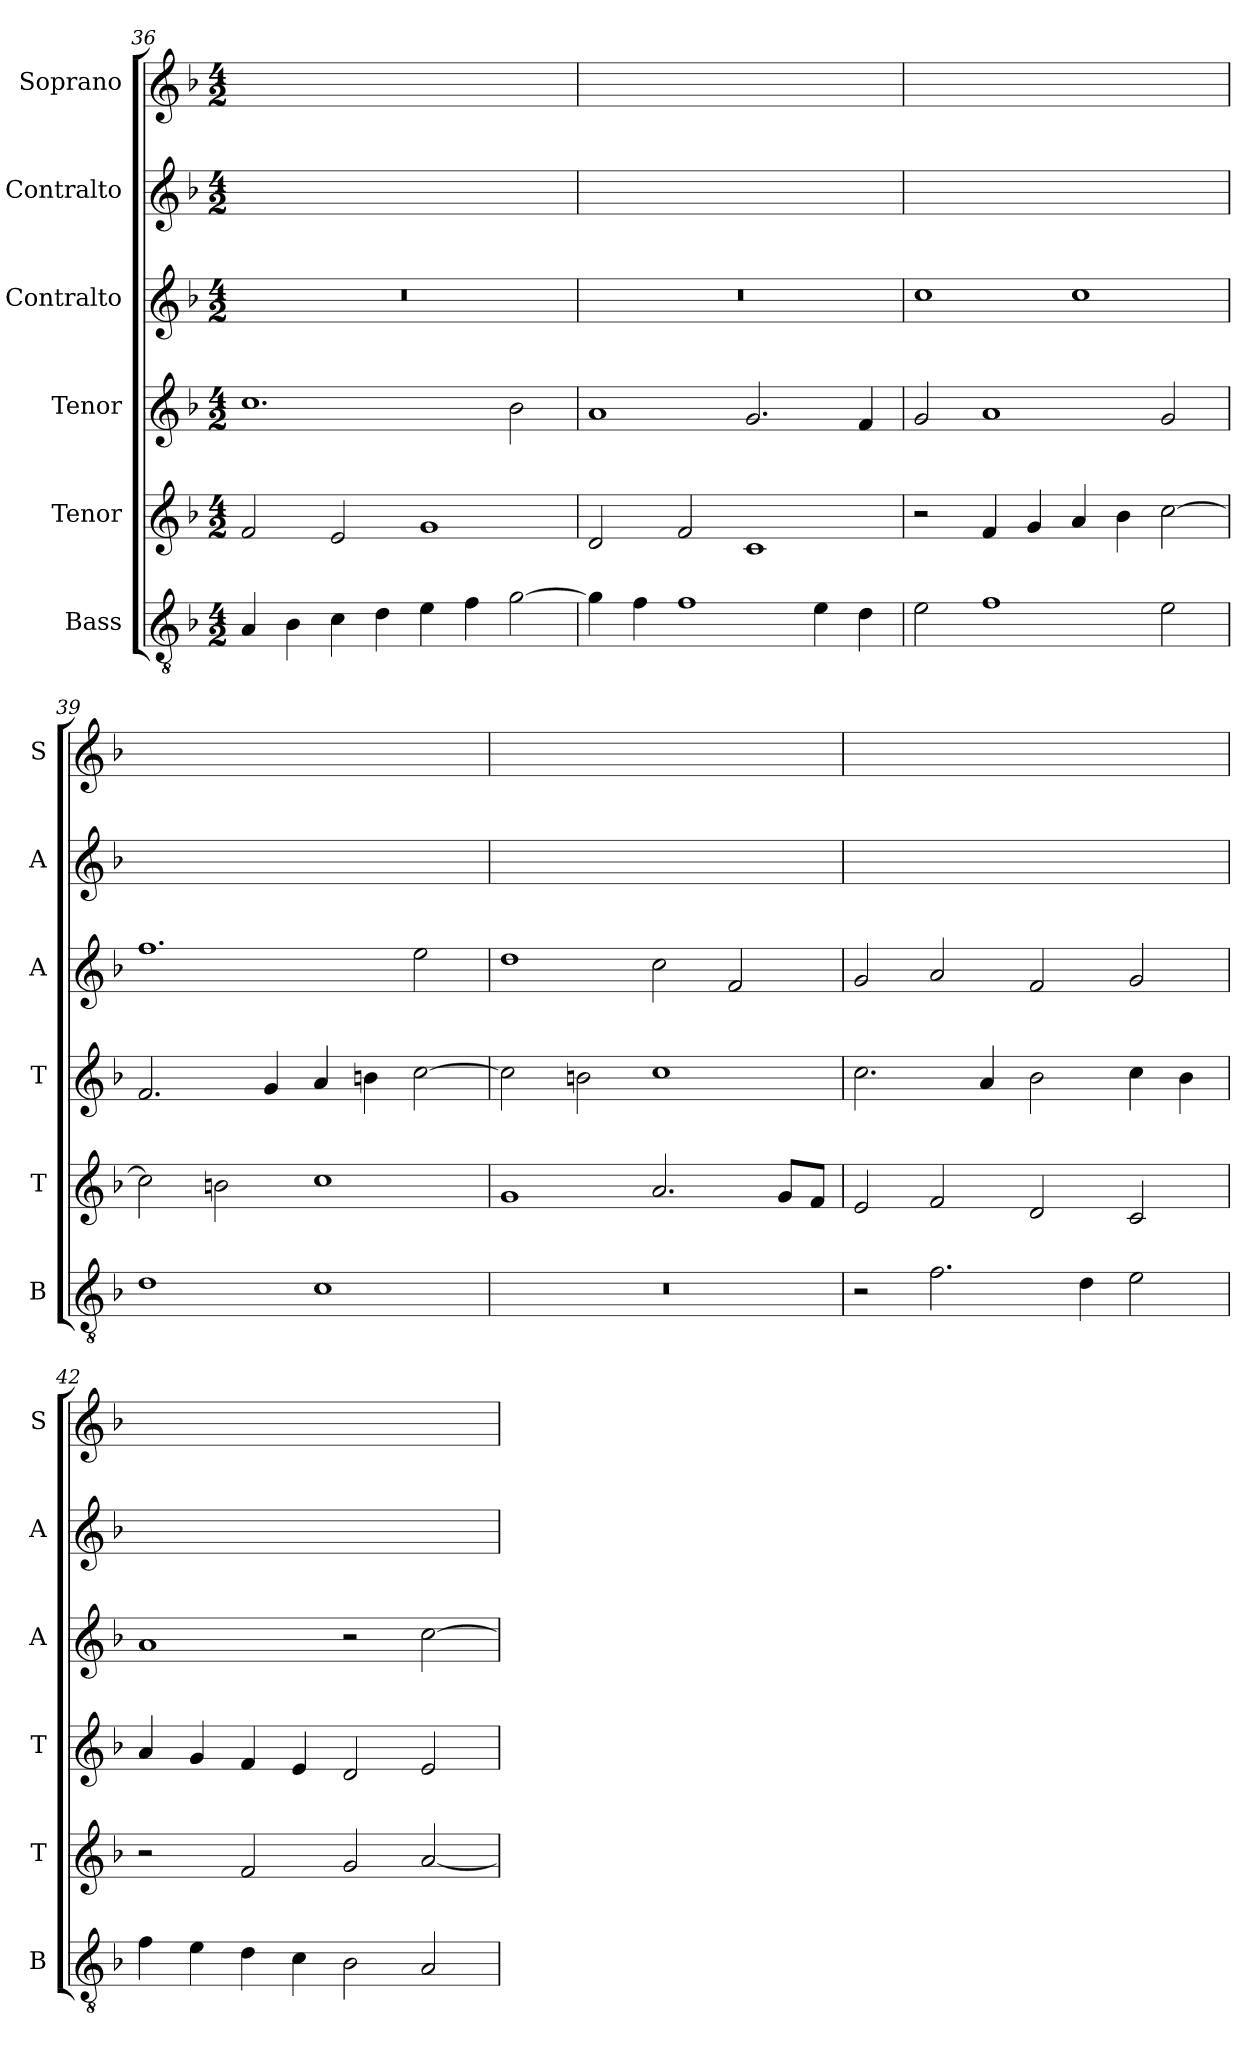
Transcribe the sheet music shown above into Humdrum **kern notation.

**kern	**kern	**kern	**kern	**kern	**kern
*part6	*part5	*part4	*part3	*part2	*part1
*staff6	*staff5	*staff4	*staff3	*staff2	*staff1
*I"Bass	*I"Tenor	*I"Tenor	*I"Contralto	*I"Contralto	*I"Soprano
*I'B	*I'T	*I'T	*I'A	*I'A	*I'S
*clefGv2	*clefG2	*clefG2	*clefG2	*clefG2	*clefG2
*k[b-]	*k[b-]	*k[b-]	*k[b-]	*k[b-]	*k[b-]
*F:ion	*F:ion	*F:ion	*F:ion	*F:ion	*F:ion
*M4/2	*M4/2	*M4/2	*M4/2	*M4/2	*M4/2
=36	=36	=36	=36	=36	=36
4A	2f	1.cc	0r	0ryy	0ryy
4B-	.	.	.	.	.
4c	2e	.	.	.	.
4d	.	.	.	.	.
4e	1g	.	.	.	.
4f	.	.	.	.	.
[2g	.	2b-	.	.	.
=37	=37	=37	=37	=37	=37
4g]	2d	1a	0r	0ryy	0ryy
4f	.	.	.	.	.
1f	2f	.	.	.	.
.	1c	2.g	.	.	.
4e	.	.	.	.	.
4d	.	4f	.	.	.
=38	=38	=38	=38	=38	=38
2e	2r	2g	1cc	0ryy	0ryy
1f	4f	1a	.	.	.
.	4g	.	.	.	.
.	4a	.	1cc	.	.
.	4b-	.	.	.	.
2e	[2cc	2g	.	.	.
=39	=39	=39	=39	=39	=39
1d	2cc]	2.f	1.ff	0ryy	0ryy
.	2bn	.	.	.	.
.	.	4g	.	.	.
1c	1cc	4a	.	.	.
.	.	4bn	.	.	.
.	.	[2cc	2ee	.	.
=40	=40	=40	=40	=40	=40
0r	1g	2cc]	1dd	0ryy	0ryy
.	.	2bn	.	.	.
.	2.a	1cc	2cc	.	.
.	.	.	2f	.	.
.	8g/L	.	.	.	.
.	8f/J	.	.	.	.
=41	=41	=41	=41	=41	=41
2r	2e	2.cc	2g	0ryy	0ryy
2.f	2f	.	2a	.	.
.	.	4a	.	.	.
.	2d	2b-	2f	.	.
4d	.	.	.	.	.
2e	2c	4cc	2g	.	.
.	.	4b-	.	.	.
=42	=42	=42	=42	=42	=42
4f	2r	4a	1a	0ryy	0ryy
4e	.	4g	.	.	.
4d	2f	4f	.	.	.
4c	.	4e	.	.	.
2B-	2g	2d	2r	.	.
2A	[2a	2e	[2cc	.	.
=	=	=	=	=	=
*-	*-	*-	*-	*-	*-
